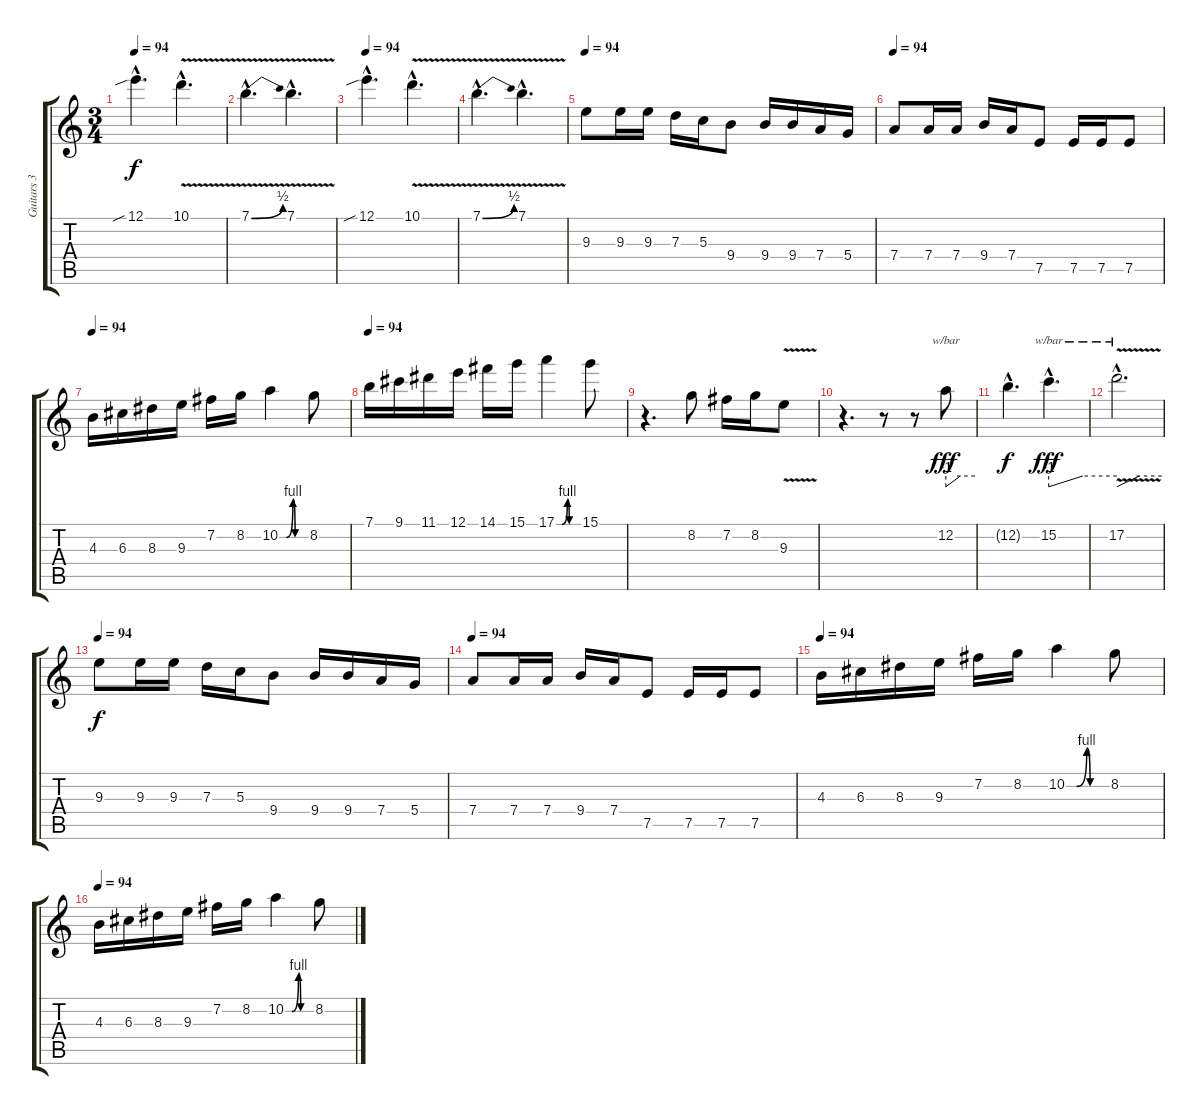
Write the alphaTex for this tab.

\track ("Guitars 3" "Guitars 3") {instrument overdrivenguitar}
\staff {score tabs}
\tuning (E4 B3 G3 D3 A2 E2) {hide}
\ts (3 4)
\tempo 94
\clef g2
\ks c
12.1{sib hac}.4{d dy f} 10.1{v hac}.4{d} |
7.1{be (bend 0 0 60 2) v hac}.4{d} 7.1{v hac}.4{d} |
\tempo 94
12.1{sib hac}.4{d} 10.1{v hac}.4{d} |
7.1{be (bend 0 0 60 2) v hac}.4{d} 7.1{v hac}.4{d} |
\tempo 94
9.3.8{volume 16} 9.3.16 9.3.16 7.3.16 5.3.16 9.4.8 9.4.16 9.4.16 7.4.16 5.4.16 |
\tempo 94
7.4.8 7.4.16 7.4.16 9.4.16 7.4.16 7.5.8 7.5.16 7.5.16 7.5.8 |
\tempo 94
4.3.16{volume 16} 6.3.16 8.3.16 9.3.16 7.2.16 8.2.16 10.2{be (custom 0 0 15 0 30 4 35 0 60 0)}.4 8.2.8 |
\tempo 94
7.1.16 9.1.16 11.1.16 12.1.16 14.1.16 15.1.16 17.1{be (custom 0 0 15 0 30 4 35 0 60 0)}.4 15.1.8 |
r.4{d} 8.2.8 7.2.16 8.2.16 9.3{v}.8 |
r.4{d} r.8 r.8 12.2.8{tbe (custom default 0 -4 30 0 60 0) dy fff volume 16} |
12.2{hac t}.4{d dy f} 15.2{hac}.4{d tbe (custom default 0 -4 30 0 60 0) dy fff} |
17.2{v hac}.2{d tbe (custom default 0 -4 30 0 60 0)} |
\tempo 94
9.3.8{dy f volume 16} 9.3.16 9.3.16 7.3.16 5.3.16 9.4.8 9.4.16 9.4.16 7.4.16 5.4.16 |
\tempo 94
7.4.8 7.4.16 7.4.16 9.4.16 7.4.16 7.5.8 7.5.16 7.5.16 7.5.8 |
\tempo 94
4.3.16 6.3.16 8.3.16 9.3.16 7.2.16 8.2.16 10.2{be (custom 0 0 15 0 30 4 35 0 60 0)}.4 8.2.8 |
\tempo 94
4.3.16 6.3.16 8.3.16 9.3.16 7.2.16 8.2.16 10.2{be (custom 0 0 15 0 30 4 35 0 60 0)}.4 8.2.8
